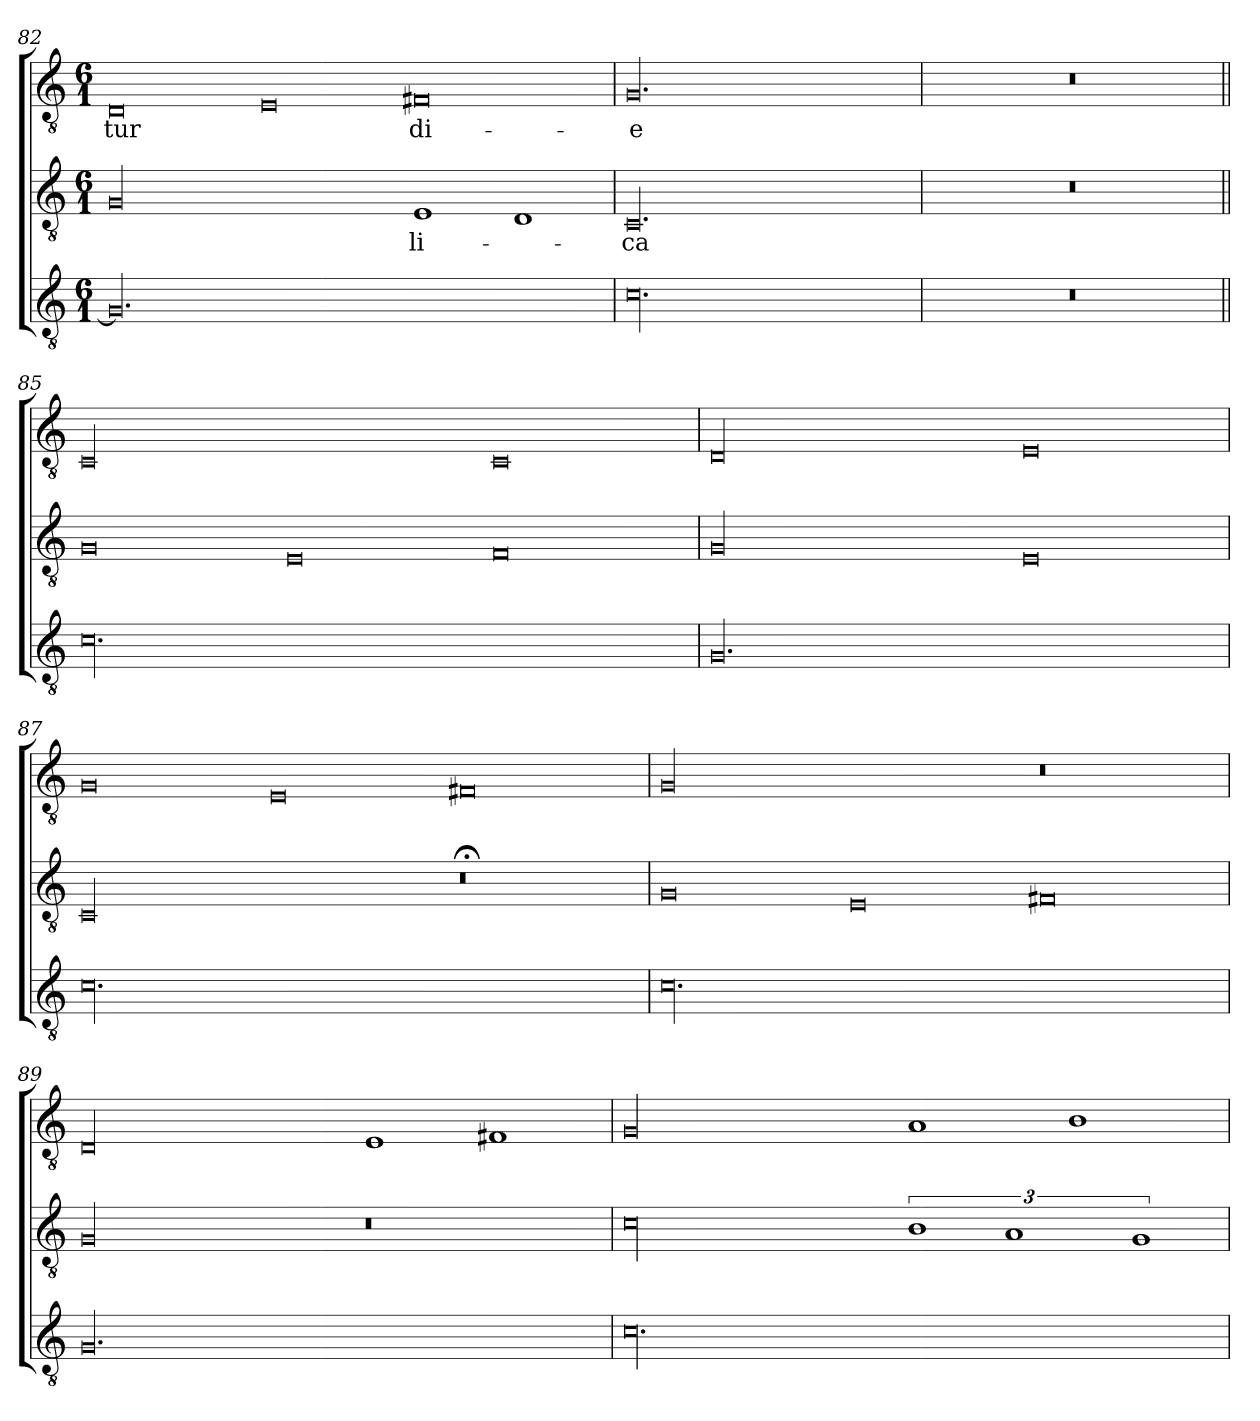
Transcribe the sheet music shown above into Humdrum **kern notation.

**kern	**kern	**text	**kern	**text
*part3	*part2	*part2	*part1	*part1
*staff3	*staff2	*staff2	*staff1	*staff1
*clefGv2	*clefGv2	*	*clefGv2	*
*k[]	*k[]	*	*k[]	*
*C:	*C:	*	*C:	*
*M6/1	*M6/1	*	*M6/1	*
=82	=82	=82	=82	=82
00.G/]	00G/	.	0D/	-tur
.	.	.	0E/	.
.	1E/	-li-	0F#X/	di-
.	1D/	.	.	.
=83	=83	=83	=83	=83
00.c\	00.C/	-ca	00.G/	-e
=84	=84	=84	=84	=84
00.r	00.r	.	00.r	.
=85||	=85||	=85||	=85||	=85||
00.c\	0G/	.	00C/	.
.	0E/	.	.	.
.	0F/	.	0C/	.
=86	=86	=86	=86	=86
00.G/	00G/	.	00D/	.
.	0E/	.	0E/	.
=87	=87	=87	=87	=87
00.c\	00C/	.	0G/	.
.	.	.	0E/	.
.	0r;<	.	0F#X/	.
=88	=88	=88	=88	=88
00.c\	0G/	.	00G/	.
.	0E/	.	.	.
.	0F#X/	.	0r	.
=89	=89	=89	=89	=89
00.G/	00G/	.	00D/	.
.	0r	.	1E/	.
.	.	.	1F#X/	.
=90	=90	=90	=90	=90
00.c\	00c\	.	00G/	.
.	3%2B\	.	1A/	.
.	3%2A/	.	.	.
.	.	.	1B\	.
.	3%2G/	.	.	.
=	=	=	=	=
*-	*-	*-	*-	*-
